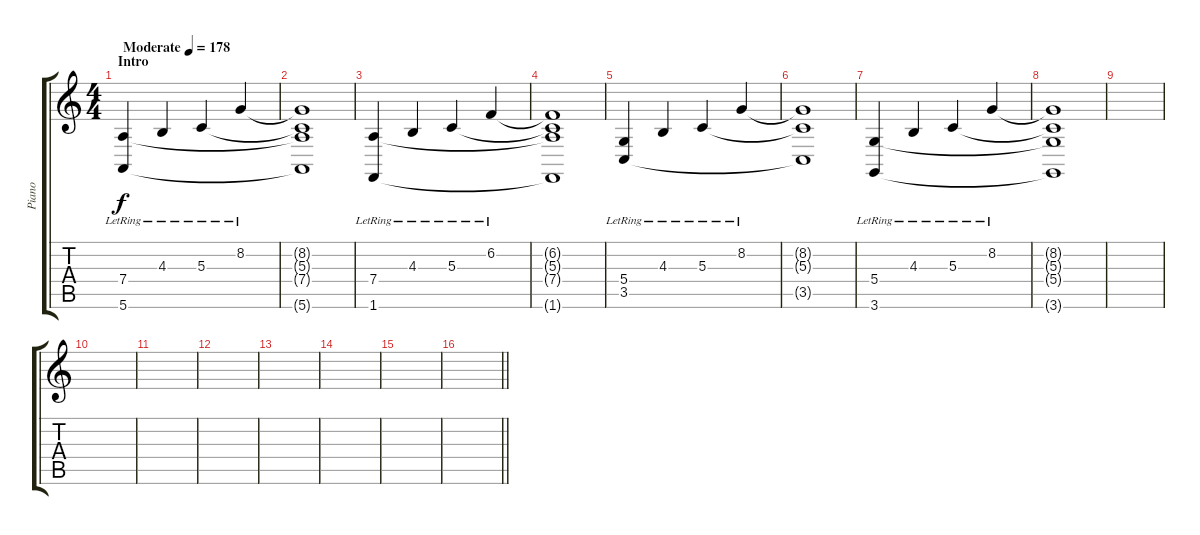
\track ("Piano" "Piano") {instrument acousticgrandpiano}
\staff {score tabs}
\tuning (E4 B3 G3 D3 A2 E2) {hide}
\ts (4 4)
\section ("" "Intro")
\tempo (178 "Moderate")
\clef g2
\ks c
(7.4{lr} 5.6{lr}).4{dy f instrument acousticgrandpiano} 4.3{lr}.4 5.3{lr}.4 8.2{lr}.4 |
(8.2{t} 5.3{t} 7.4{t} 5.6{t}).1 |
(7.4{lr} 1.6{lr}).4 4.3{lr}.4 5.3{lr}.4 6.2{lr}.4 |
(6.2{t} 5.3{t} 7.4{t} 1.6{t}).1 |
(5.4{lr} 3.5{lr}).4 4.3{lr}.4 5.3{lr}.4 8.2{lr}.4 |
(8.2{t} 5.3{t} 3.5{t}).1 |
(5.4{lr} 3.6{lr}).4 4.3{lr}.4 5.3{lr}.4 8.2{lr}.4 |
(8.2{t} 5.3{t} 5.4{t} 3.6{t}).1 |
|
|
|
|
|
|
|
\barLineRight lightlight
